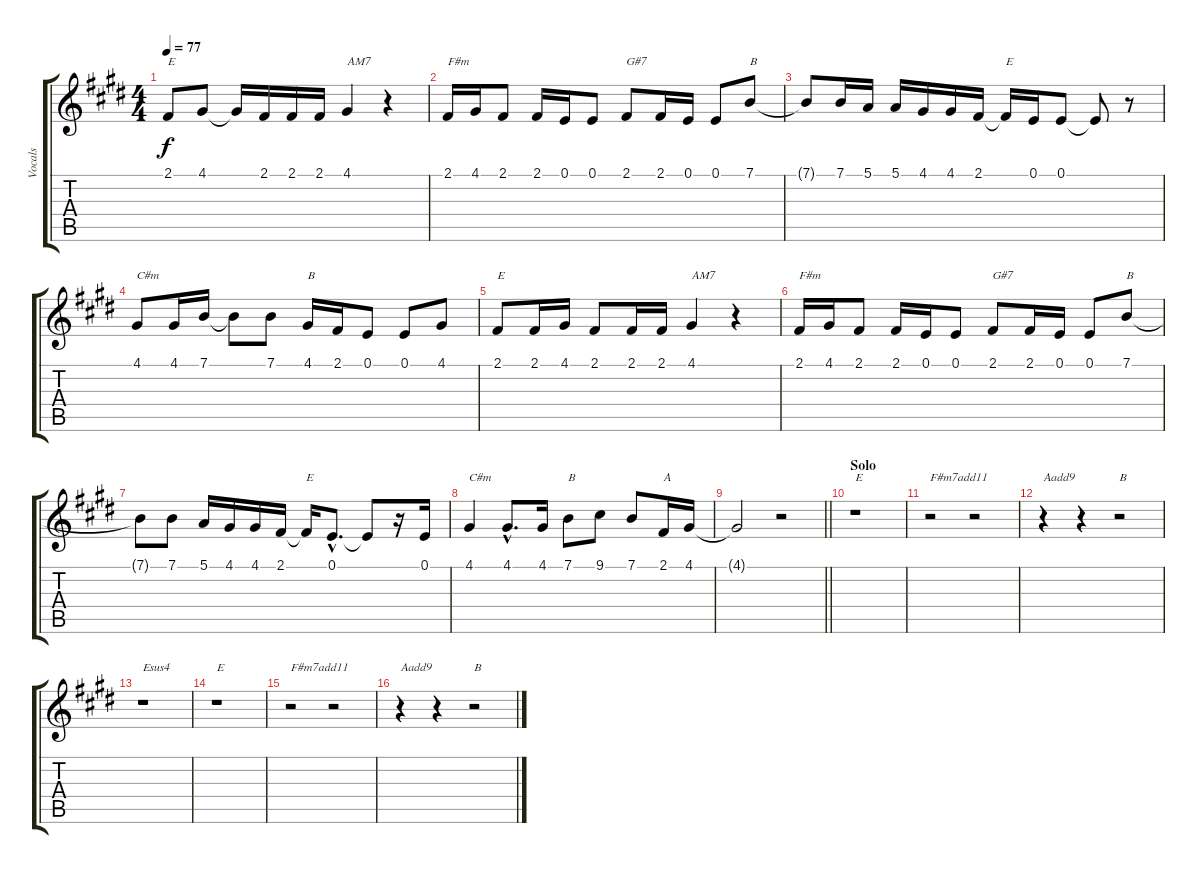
\track ("Vocals" "Vocals") {instrument sopranosax}
\staff {score tabs}
\tuning (E4 B3 G3 D3 A2 E2) {hide}
\ts (4 4)
\tempo 77
\clef g2
\ks e
2.1.8{txt "E" dy f} 4.1.8 4.1{t}.16 2.1.16 2.1.16 2.1.16 4.1.4{txt "AM7"} r.4 |
2.1.16{txt "F#m"} 4.1.16 2.1.8 2.1.16 0.1.16 0.1.8 2.1.8{txt "G#7"} 2.1.16 0.1.16 0.1.8 7.1.8{txt "B"} |
7.1{t}.8 7.1.16 5.1.16 5.1.16 4.1.16 4.1.16 2.1.16 2.1{t}.16{txt "E"} 0.1.16 0.1.8 0.1{t}.8 r.8 |
4.1.8{txt "C#m"} 4.1.16 7.1.16 7.1{t}.8 7.1.8 4.1.16{txt "B"} 2.1.16 0.1.8 0.1.8 4.1.8 |
2.1.8{txt "E"} 2.1.16 4.1.16 2.1.8 2.1.16 2.1.16 4.1.4{txt "AM7"} r.4 |
2.1.16{txt "F#m"} 4.1.16 2.1.8 2.1.16 0.1.16 0.1.8 2.1.8{txt "G#7"} 2.1.16 0.1.16 0.1.8 7.1.8{txt "B"} |
7.1{t}.8 7.1.8 5.1.16 4.1.16 4.1.16 2.1.16 2.1{t}.16{txt "E"} 0.1{hac}.8{d} 0.1{t}.8 r.16 0.1.16 |
4.1.4{txt "C#m"} 4.1{hac}.8{d} 4.1.16 7.1.8{txt "B"} 9.1.8 7.1.8 2.1.16{txt "A"} 4.1.16 |
\barLineRight lightlight
4.1{t}.2 r.2 |
\section ("" "Solo")
r.1{txt "E"} |
r.2{txt "F#m7add11"} r.2 |
r.4{txt "Aadd9"} r.4 r.2{txt "B"} |
r.1{txt "Esus4"} |
r.1{txt "E"} |
r.2{txt "F#m7add11"} r.2 |
r.4{txt "Aadd9"} r.4 r.2{txt "B"}
